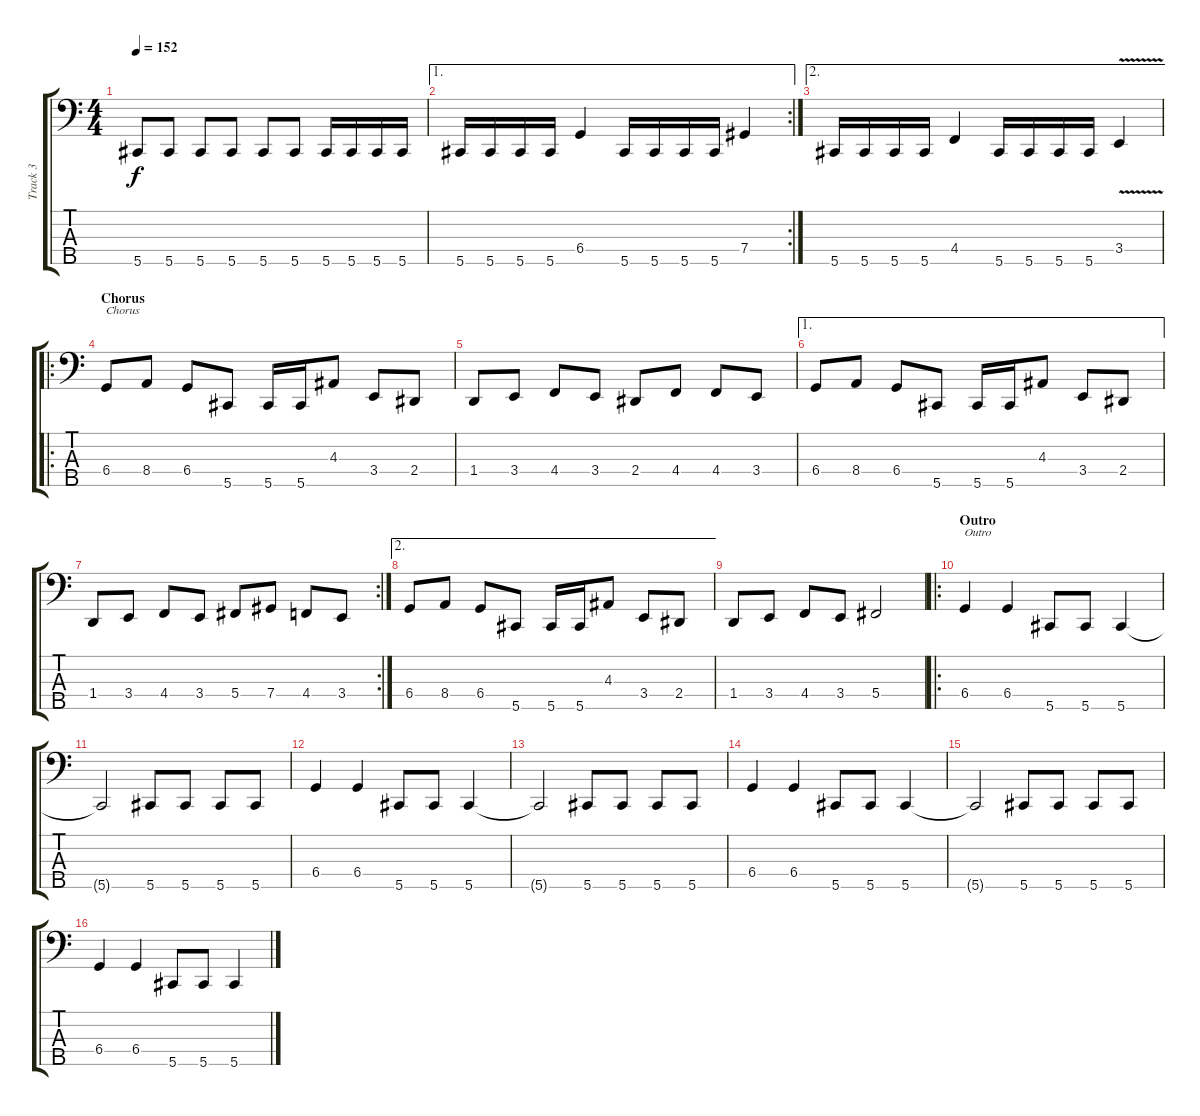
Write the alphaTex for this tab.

\track ("Track 3" "Track 3") {instrument electricbassfinger}
\staff {score tabs}
\tuning (E2 B1 Gb1 Db1 Ab0) {hide}
\ts (4 4)
\tempo 152
\clef f4
\ks c
5.5.8{dy f} 5.5.8 5.5.8 5.5.8 5.5.8 5.5.8 5.5.16 5.5.16 5.5.16 5.5.16 |
\ae 1
\rc 2
5.5.16 5.5.16 5.5.16 5.5.16 6.4.4 5.5.16 5.5.16 5.5.16 5.5.16 7.4.4 |
\ae 2
5.5.16 5.5.16 5.5.16 5.5.16 4.4.4 5.5.16 5.5.16 5.5.16 5.5.16 3.4{v}.4 |
\ro
\section ("" "Chorus")
6.4.8{txt "Chorus"} 8.4.8 6.4.8 5.5.8 5.5.16 5.5.16 4.3.8 3.4.8 2.4.8 |
1.4.8 3.4.8 4.4.8 3.4.8 2.4.8 4.4.8 4.4.8 3.4.8 |
\ae 1
6.4.8 8.4.8 6.4.8 5.5.8 5.5.16 5.5.16 4.3.8 3.4.8 2.4.8 |
\rc 2
1.4.8 3.4.8 4.4.8 3.4.8 5.4.8 7.4.8 4.4.8 3.4.8 |
\ae 2
6.4.8 8.4.8 6.4.8 5.5.8 5.5.16 5.5.16 4.3.8 3.4.8 2.4.8 |
1.4.8 3.4.8 4.4.8 3.4.8 5.4.2 |
\ro
\section ("" "Outro")
6.4.4{txt "Outro"} 6.4.4 5.5.8 5.5.8 5.5.4 |
5.5{t}.2 5.5.8 5.5.8 5.5.8 5.5.8 |
6.4.4 6.4.4 5.5.8 5.5.8 5.5.4 |
5.5{t}.2 5.5.8 5.5.8 5.5.8 5.5.8 |
6.4.4 6.4.4 5.5.8 5.5.8 5.5.4 |
5.5{t}.2 5.5.8 5.5.8 5.5.8 5.5.8 |
6.4.4 6.4.4 5.5.8 5.5.8 5.5.4
